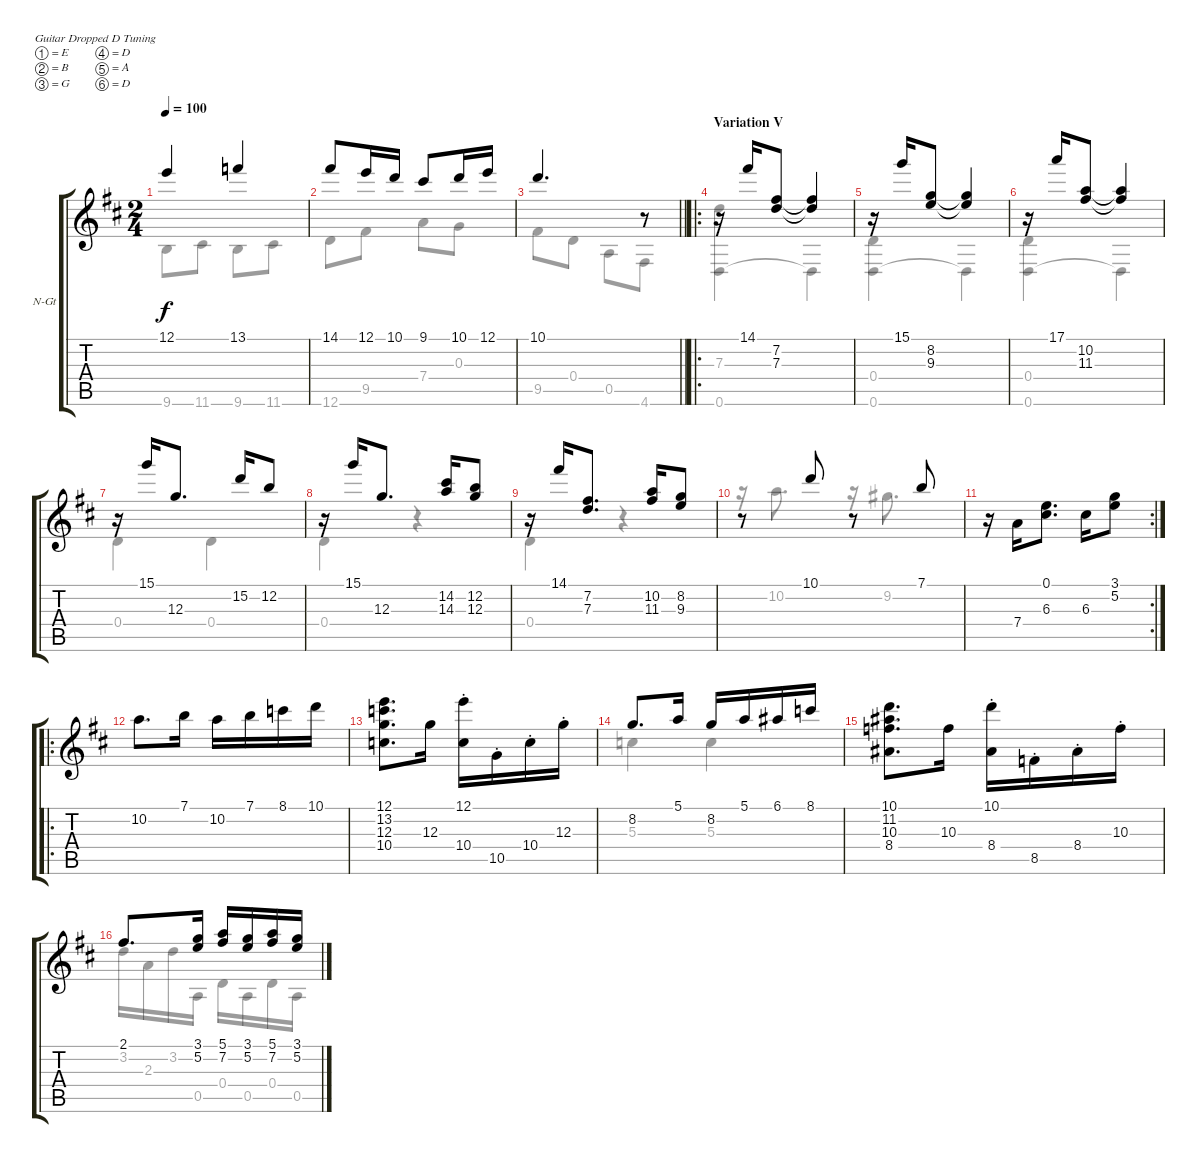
\bracketExtendMode groupsimilarinstruments
\firstSystemTrackNameOrientation horizontal
\otherSystemsTrackNameOrientation horizontal
\track ("Guitar 2" "N-Gt") {instrument acousticguitarnylon}
\staff {score tabs}
\tuning (E4 B3 G3 D3 A2 D2)
\voice
\ts (2 4)
\tempo 100
\clef g2
\ks d
12.1.4{dy f} 13.1.4 |
14.1.8 12.1.16 10.1.16 9.1.8 10.1.16 12.1.16 |
\barLineRight lightlight
10.1.4{d} r.8 |
\ro
\section ("" "Variation V")
r.16 14.1.16 (7.2 7.3).8 (7.2{t} 7.3{t}).4 |
r.16 15.1.16 (8.2 9.3).8 (8.2{t} 9.3{t}).4 |
r.16 17.1.16 (10.2 11.3).8 (10.2{t} 11.3{t}).4 |
r.16 15.1.16 12.3.8{d} 15.2.16 12.2.8 |
r.16 15.1.16 12.3.8{d} (14.2 14.3).16 (12.2 12.3).8 |
r.16 14.1.16 (7.2 7.3).8{d} (10.2 11.3).16 (8.2 9.3).8 |
r.8 10.1.8 r.8 7.1.8 |
\rc 2
r.16 7.4.16 (0.1 6.3).8{d} 6.3.16 (3.1 5.2).8 |
\ro
10.2.8{d} 7.1.16 10.2.16 7.1.16 8.1.16 10.1.16 |
(12.1 13.2 12.3 10.4).8{d} 12.3.16 (12.1{st} 10.4{st}).16 10.5{st}.16 10.4{st}.16 12.3{st}.16 |
8.2.8{d} 5.1.16 8.2.16 5.1.16 6.1.16 8.1.16 |
(10.1 11.2 10.3 8.4).8{d} 10.3.16 (10.1{st} 8.4{st}).16 8.5{st}.16 8.4{st}.16 10.3{st}.16 |
2.1.8{d} (3.1 5.2).16 (5.1 7.2).16 (3.1 5.2).16 (5.1 7.2).16 (3.1 5.2).16
\voice
\clef g2
\ottava regular
\simile none
\ks d
9.6.8{dy f} 11.6.8 9.6.8 11.6.8 |
12.6.8 9.5.8 7.4.8 0.3.8 |
\barLineRight lightlight
9.5.8 0.4.8 0.5.8 4.6.8 |
(7.3 0.6).4 0.6{t}.4 |
(0.4 0.6).4 0.6{t}.4 |
(0.4 0.6).4 0.6{t}.4 |
0.4.4 0.4.4 |
0.4.4 r.4 |
0.4.4 r.4 |
r.16 10.2.8{d} r.16 9.2.8{d} |
|
|
|
5.3.4 5.3.4 |
|
3.2.16 2.3.16 3.2.16 0.5.16 0.4.16 0.5.16 0.4.16 0.5.16
